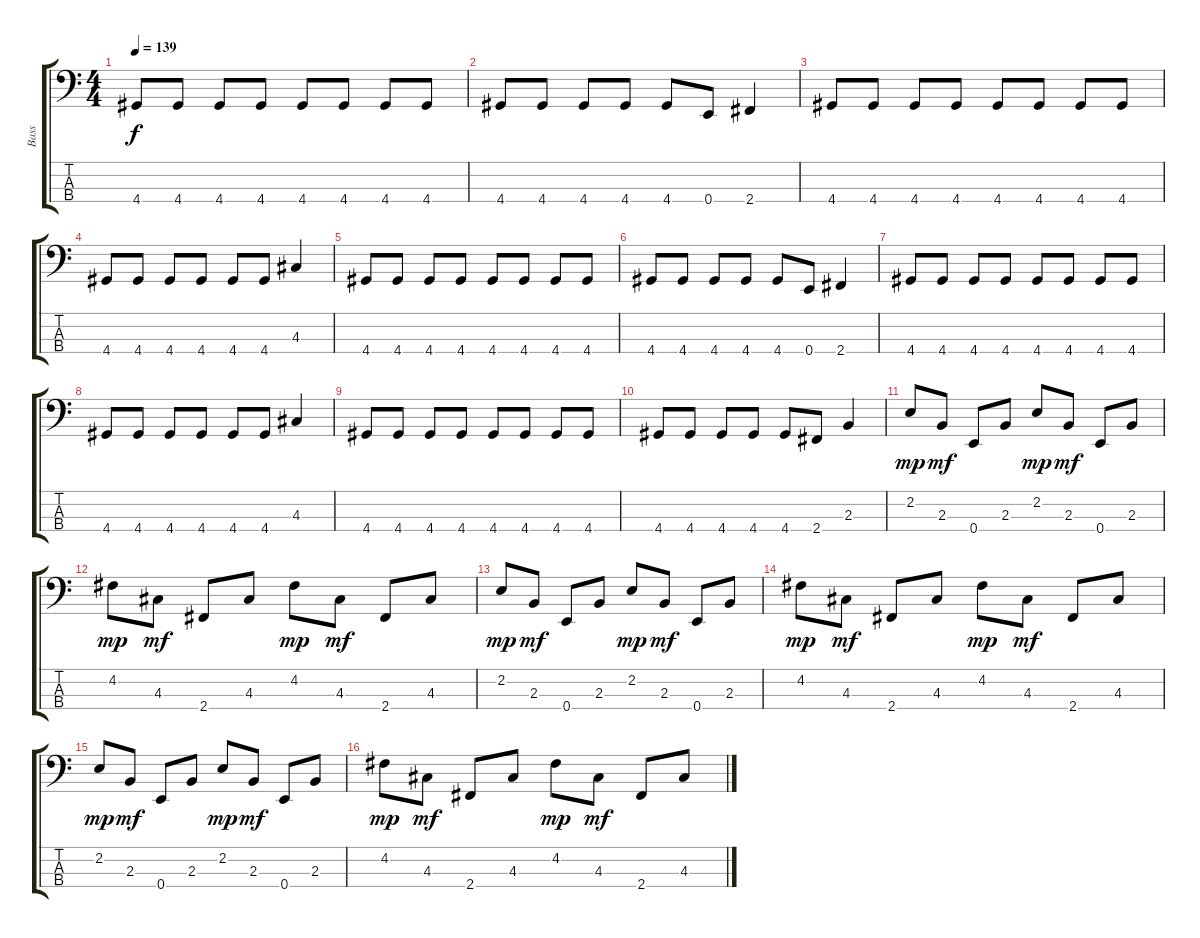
\track ("Bass" "Bass") {instrument electricbasspick}
\staff {score tabs}
\tuning (G2 D2 A1 E1) {hide}
\ts (4 4)
\tempo 139
\clef f4
\ks c
4.4.8{dy f} 4.4.8 4.4.8 4.4.8 4.4.8 4.4.8 4.4.8 4.4.8 |
4.4.8 4.4.8 4.4.8 4.4.8 4.4.8 0.4.8 2.4.4 |
4.4.8 4.4.8 4.4.8 4.4.8 4.4.8 4.4.8 4.4.8 4.4.8 |
4.4.8 4.4.8 4.4.8 4.4.8 4.4.8 4.4.8 4.3.4 |
4.4.8 4.4.8 4.4.8 4.4.8 4.4.8 4.4.8 4.4.8 4.4.8 |
4.4.8 4.4.8 4.4.8 4.4.8 4.4.8 0.4.8 2.4.4 |
4.4.8 4.4.8 4.4.8 4.4.8 4.4.8 4.4.8 4.4.8 4.4.8 |
4.4.8 4.4.8 4.4.8 4.4.8 4.4.8 4.4.8 4.3.4 |
4.4.8 4.4.8 4.4.8 4.4.8 4.4.8 4.4.8 4.4.8 4.4.8 |
4.4.8 4.4.8 4.4.8 4.4.8 4.4.8 2.4.8 2.3.4 |
2.2.8{dy mp} 2.3.8{dy mf} 0.4.8 2.3.8 2.2.8{dy mp} 2.3.8{dy mf} 0.4.8 2.3.8 |
4.2.8{dy mp} 4.3.8{dy mf} 2.4.8 4.3.8 4.2.8{dy mp} 4.3.8{dy mf} 2.4.8 4.3.8 |
2.2.8{dy mp} 2.3.8{dy mf} 0.4.8 2.3.8 2.2.8{dy mp} 2.3.8{dy mf} 0.4.8 2.3.8 |
4.2.8{dy mp} 4.3.8{dy mf} 2.4.8 4.3.8 4.2.8{dy mp} 4.3.8{dy mf} 2.4.8 4.3.8 |
2.2.8{dy mp} 2.3.8{dy mf} 0.4.8 2.3.8 2.2.8{dy mp} 2.3.8{dy mf} 0.4.8 2.3.8 |
4.2.8{dy mp} 4.3.8{dy mf} 2.4.8 4.3.8 4.2.8{dy mp} 4.3.8{dy mf} 2.4.8 4.3.8
